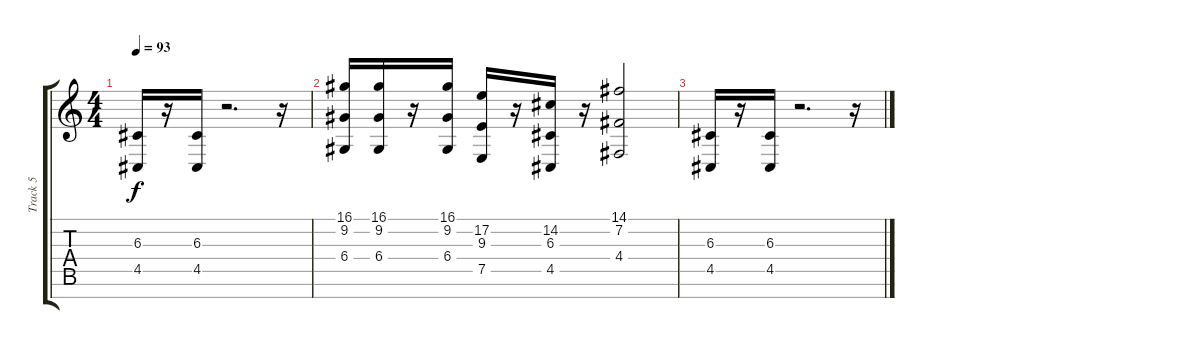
\track ("Track 5" "Track 5") {instrument brasssection}
\staff {score tabs}
\tuning (E4 B3 G3 D3 A2 E2 B1) {hide}
\ts (4 4)
\tempo 93
\clef g2
\ks c
(6.3 4.5).16{dy f} r.16 (6.3 4.5).16 r.2{d} r.16 |
(16.1 9.2 6.4).16 (16.1 9.2 6.4).16 r.16 (16.1 9.2 6.4).16 (17.2 9.3 7.5).16 r.16 (14.2 6.3 4.5).16 r.16 (14.1 7.2 4.4).2 |
(6.3 4.5).16 r.16 (6.3 4.5).16 r.2{d} r.16
